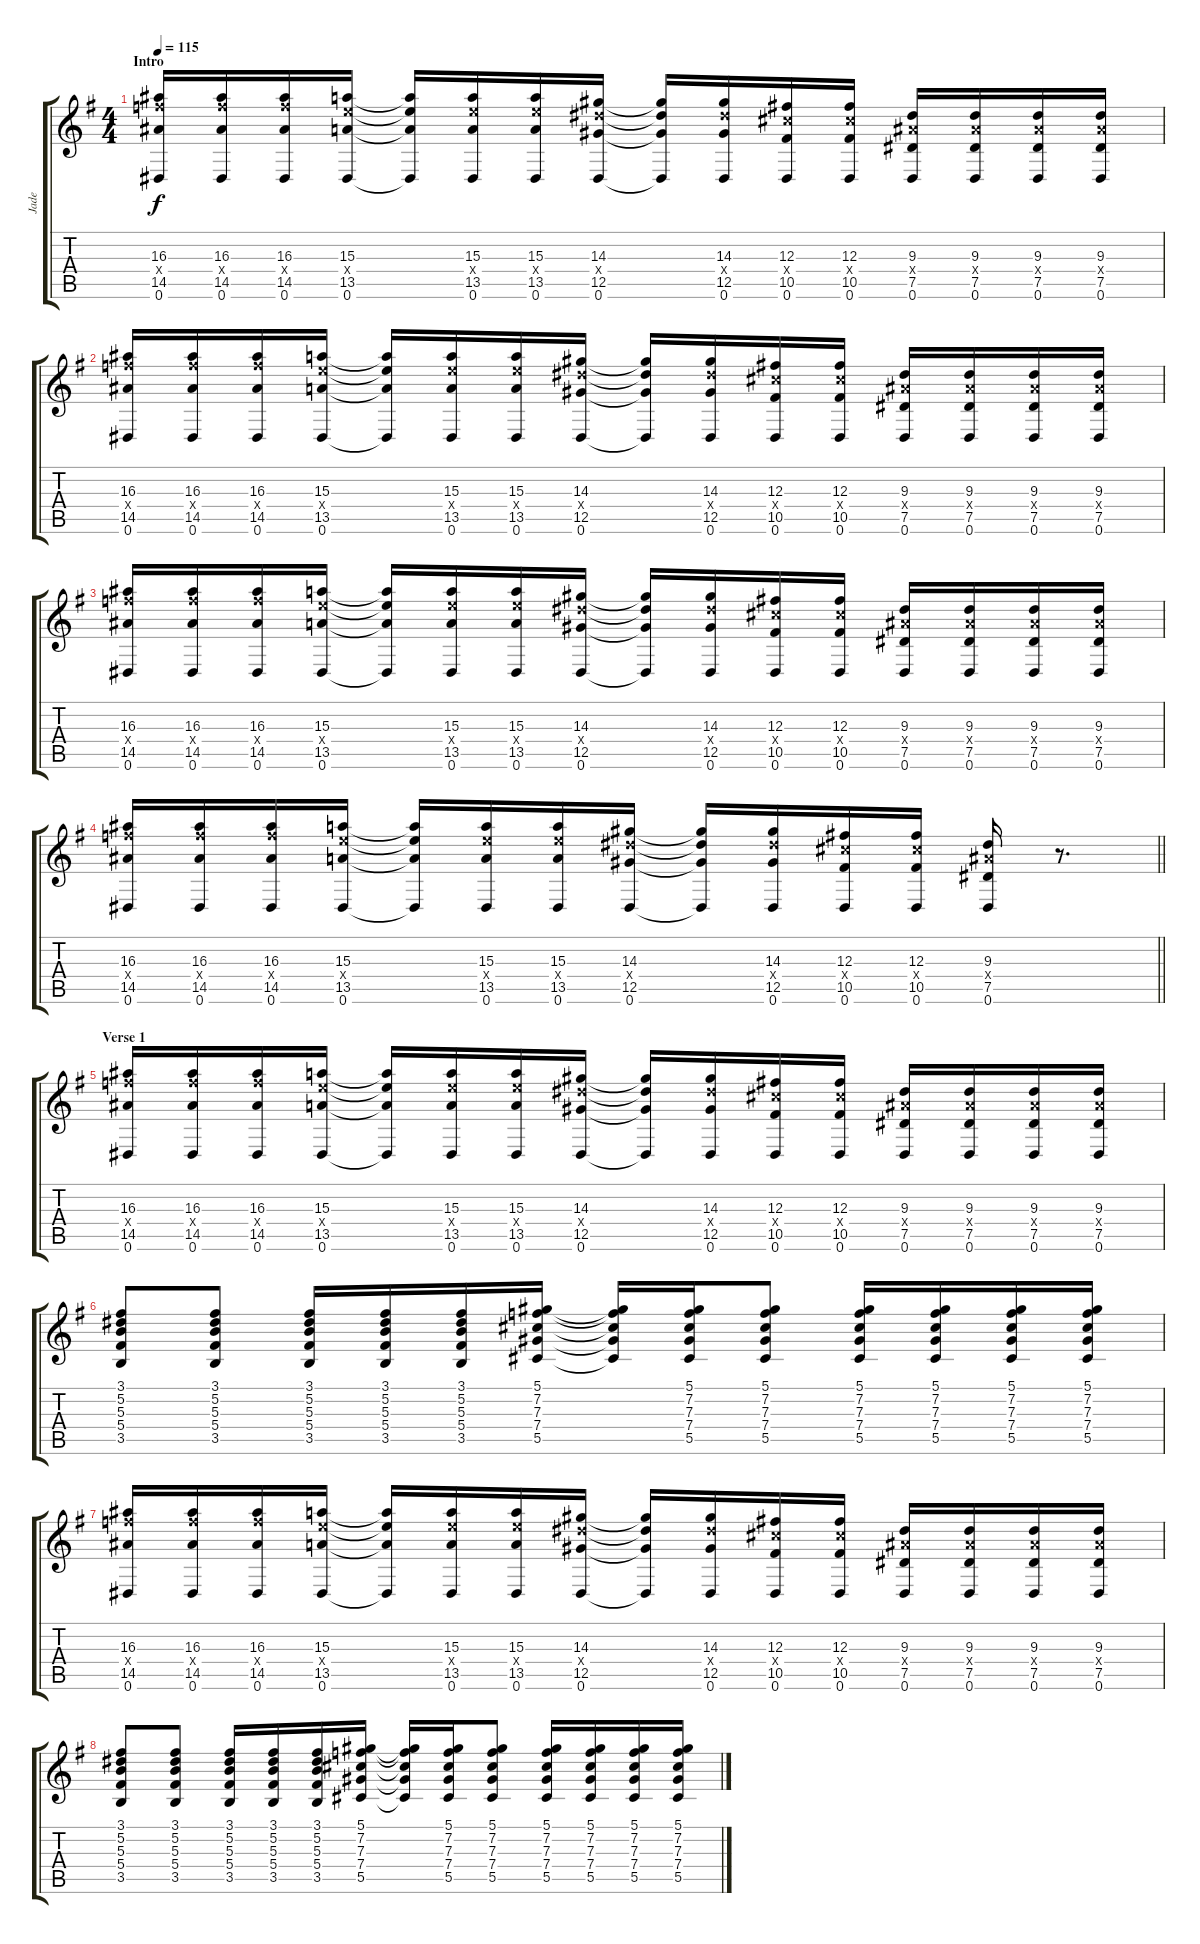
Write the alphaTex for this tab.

\track ("Jade" "Jade") {instrument overdrivenguitar}
\staff {score tabs}
\tuning (Eb4 Bb3 Gb3 Db3 Ab2 Eb2) {hide}
\ts (4 4)
\section ("" "Intro")
\tempo 115
\clef g2
\ks g
(16.3 16.4{x} 14.5 0.6).16{dy f instrument overdrivenguitar} (16.3 16.4{x} 14.5 0.6).16 (16.3 16.4{x} 14.5 0.6).16 (15.3 15.4{x} 13.5 0.6).16 (15.3{t} 15.4{t} 13.5{t} 0.6{t}).16 (15.3 15.4{x} 13.5 0.6).16 (15.3 15.4{x} 13.5 0.6).16 (14.3 14.4{x} 12.5 0.6).16 (14.3{t} 14.4{t} 12.5{t} 0.6{t}).16 (14.3 14.4{x} 12.5 0.6).16 (12.3 12.4{x} 10.5 0.6).16 (12.3 12.4{x} 10.5 0.6).16 (9.3 9.4{x} 7.5 0.6).16 (9.3 9.4{x} 7.5 0.6).16 (9.3 9.4{x} 7.5 0.6).16 (9.3 9.4{x} 7.5 0.6).16 |
(16.3 16.4{x} 14.5 0.6).16 (16.3 16.4{x} 14.5 0.6).16 (16.3 16.4{x} 14.5 0.6).16 (15.3 15.4{x} 13.5 0.6).16 (15.3{t} 15.4{t} 13.5{t} 0.6{t}).16 (15.3 15.4{x} 13.5 0.6).16 (15.3 15.4{x} 13.5 0.6).16 (14.3 14.4{x} 12.5 0.6).16 (14.3{t} 14.4{t} 12.5{t} 0.6{t}).16 (14.3 14.4{x} 12.5 0.6).16 (12.3 12.4{x} 10.5 0.6).16 (12.3 12.4{x} 10.5 0.6).16 (9.3 9.4{x} 7.5 0.6).16 (9.3 9.4{x} 7.5 0.6).16 (9.3 9.4{x} 7.5 0.6).16 (9.3 9.4{x} 7.5 0.6).16 |
(16.3 16.4{x} 14.5 0.6).16 (16.3 16.4{x} 14.5 0.6).16 (16.3 16.4{x} 14.5 0.6).16 (15.3 15.4{x} 13.5 0.6).16 (15.3{t} 15.4{t} 13.5{t} 0.6{t}).16 (15.3 15.4{x} 13.5 0.6).16 (15.3 15.4{x} 13.5 0.6).16 (14.3 14.4{x} 12.5 0.6).16 (14.3{t} 14.4{t} 12.5{t} 0.6{t}).16 (14.3 14.4{x} 12.5 0.6).16 (12.3 12.4{x} 10.5 0.6).16 (12.3 12.4{x} 10.5 0.6).16 (9.3 9.4{x} 7.5 0.6).16 (9.3 9.4{x} 7.5 0.6).16 (9.3 9.4{x} 7.5 0.6).16 (9.3 9.4{x} 7.5 0.6).16 |
\barLineRight lightlight
(16.3 16.4{x} 14.5 0.6).16 (16.3 16.4{x} 14.5 0.6).16 (16.3 16.4{x} 14.5 0.6).16 (15.3 15.4{x} 13.5 0.6).16 (15.3{t} 15.4{t} 13.5{t} 0.6{t}).16 (15.3 15.4{x} 13.5 0.6).16 (15.3 15.4{x} 13.5 0.6).16 (14.3 14.4{x} 12.5 0.6).16 (14.3{t} 14.4{t} 12.5{t} 0.6{t}).16 (14.3 14.4{x} 12.5 0.6).16 (12.3 12.4{x} 10.5 0.6).16 (12.3 12.4{x} 10.5 0.6).16 (9.3 9.4{x} 7.5 0.6).16 r.8{d} |
\section ("" "Verse 1")
(16.3 16.4{x} 14.5 0.6).16 (16.3 16.4{x} 14.5 0.6).16 (16.3 16.4{x} 14.5 0.6).16 (15.3 15.4{x} 13.5 0.6).16 (15.3{t} 15.4{t} 13.5{t} 0.6{t}).16 (15.3 15.4{x} 13.5 0.6).16 (15.3 15.4{x} 13.5 0.6).16 (14.3 14.4{x} 12.5 0.6).16 (14.3{t} 14.4{t} 12.5{t} 0.6{t}).16 (14.3 14.4{x} 12.5 0.6).16 (12.3 12.4{x} 10.5 0.6).16 (12.3 12.4{x} 10.5 0.6).16 (9.3 9.4{x} 7.5 0.6).16 (9.3 9.4{x} 7.5 0.6).16 (9.3 9.4{x} 7.5 0.6).16 (9.3 9.4{x} 7.5 0.6).16 |
(3.1 5.2 5.3 5.4 3.5).8 (3.1 5.2 5.3 5.4 3.5).8 (3.1 5.2 5.3 5.4 3.5).16 (3.1 5.2 5.3 5.4 3.5).16 (3.1 5.2 5.3 5.4 3.5).16 (5.1 7.2 7.3 7.4 5.5).16 (5.1{t} 7.2{t} 7.3{t} 7.4{t} 5.5{t}).16 (5.1 7.2 7.3 7.4 5.5).16 (5.1 7.2 7.3 7.4 5.5).8 (5.1 7.2 7.3 7.4 5.5).16 (5.1 7.2 7.3 7.4 5.5).16 (5.1 7.2 7.3 7.4 5.5).16 (5.1 7.2 7.3 7.4 5.5).16 |
(16.3 16.4{x} 14.5 0.6).16 (16.3 16.4{x} 14.5 0.6).16 (16.3 16.4{x} 14.5 0.6).16 (15.3 15.4{x} 13.5 0.6).16 (15.3{t} 15.4{t} 13.5{t} 0.6{t}).16 (15.3 15.4{x} 13.5 0.6).16 (15.3 15.4{x} 13.5 0.6).16 (14.3 14.4{x} 12.5 0.6).16 (14.3{t} 14.4{t} 12.5{t} 0.6{t}).16 (14.3 14.4{x} 12.5 0.6).16 (12.3 12.4{x} 10.5 0.6).16 (12.3 12.4{x} 10.5 0.6).16 (9.3 9.4{x} 7.5 0.6).16 (9.3 9.4{x} 7.5 0.6).16 (9.3 9.4{x} 7.5 0.6).16 (9.3 9.4{x} 7.5 0.6).16 |
(3.1 5.2 5.3 5.4 3.5).8 (3.1 5.2 5.3 5.4 3.5).8 (3.1 5.2 5.3 5.4 3.5).16 (3.1 5.2 5.3 5.4 3.5).16 (3.1 5.2 5.3 5.4 3.5).16 (5.1 7.2 7.3 7.4 5.5).16 (5.1{t} 7.2{t} 7.3{t} 7.4{t} 5.5{t}).16 (5.1 7.2 7.3 7.4 5.5).16 (5.1 7.2 7.3 7.4 5.5).8 (5.1 7.2 7.3 7.4 5.5).16 (5.1 7.2 7.3 7.4 5.5).16 (5.1 7.2 7.3 7.4 5.5).16 (5.1 7.2 7.3 7.4 5.5).16
